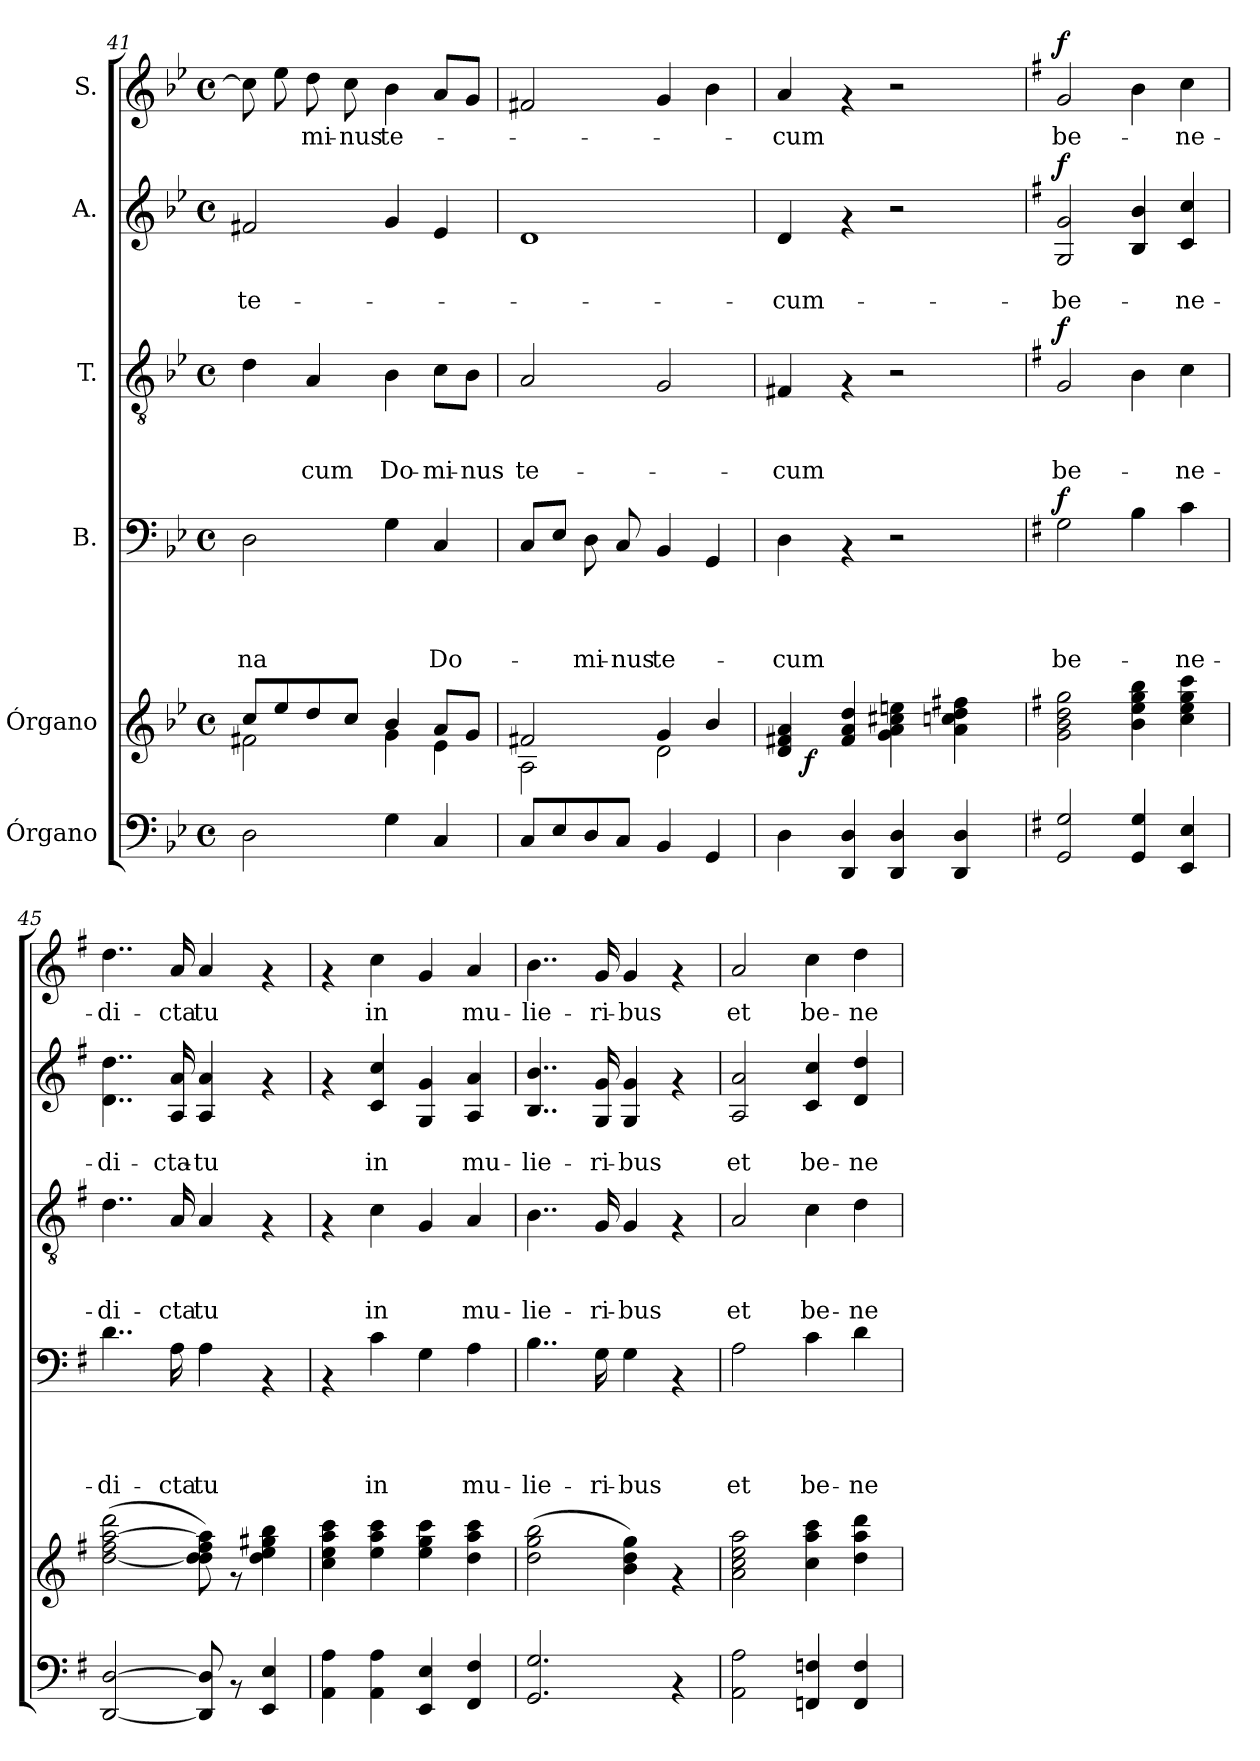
**kern	**kern	**dynam	**kern	**text	**text	**text	**text	**dynam	**kern	**text	**text	**text	**dynam	**kern	**text	**text	**dynam	**kern	**text	**dynam
*part6	*part5	*part5	*part4	*part4	*part4	*part4	*part4	*part4	*part3	*part3	*part3	*part3	*part3	*part2	*part2	*part2	*part2	*part1	*part1	*part1
*staff6	*staff5	*staff5	*staff4	*staff4	*staff4	*staff4	*staff4	*staff4	*staff3	*staff3	*staff3	*staff3	*staff3	*staff2	*staff2	*staff2	*staff2	*staff1	*staff1	*staff1
*I"Órgano	*I"Órgano	*	*I"B.	*	*	*	*	*	*I"T.	*	*	*	*	*I"A.	*	*	*	*I"S.	*	*
!!LO:PB:g=z
*clefF4	*clefG2	*	*clefF4	*	*	*	*	*	*clefGv2	*	*	*	*	*clefG2	*	*	*	*clefG2	*	*
*k[b-e-]	*k[b-e-]	*	*k[b-e-]	*	*	*	*	*	*k[b-e-]	*	*	*	*	*k[b-e-]	*	*	*	*k[b-e-]	*	*
*B-:	*B-:	*	*B-:	*	*	*	*	*	*B-:	*	*	*	*	*B-:	*	*	*	*B-:	*	*
*M4/4	*M4/4	*	*M4/4	*	*	*	*	*	*M4/4	*	*	*	*	*M4/4	*	*	*	*M4/4	*	*
*met(c)	*met(c)	*	*met(c)	*	*	*	*	*	*met(c)	*	*	*	*	*met(c)	*	*	*	*met(c)	*	*
=41	=41	=41	=41	=41	=41	=41	=41	=41	=41	=41	=41	=41	=41	=41	=41	=41	=41	=41	=41	=41
*	*^	*	*	*	*	*	*	*	*	*	*	*	*	*	*	*	*	*	*	*
!	!	!	!	!	!	!	!	!LO:LY:b	!	!	!	!	!	!	!	!	!LO:LY:b	!	!	!	!
2D\	8cc/L	2f#X\	.	2D\	.	.	.	-na	.	4d\	.	.	.	.	2f#X/	.	-te-	.	8cc\]	.	.
.	8ee-/	.	.	.	.	.	.	.	.	.	.	.	.	.	.	.	.	.	8ee-\	.	.
!	!	!	!	!	!	!	!	!	!	!	!	!	!LO:LY:b	!	!	!	!	!	!	!LO:LY:b	!
.	8dd/	.	.	.	.	.	.	.	.	4A/	.	.	-cum	.	.	.	.	.	8dd\	-mi-	.
!	!	!	!	!	!	!	!	!	!	!	!	!	!	!	!	!	!	!	!	!LO:LY:b	!
.	8cc/J	.	.	.	.	.	.	.	.	.	.	.	.	.	.	.	.	.	8cc\	-nus	.
!	!	!	!	!	!	!	!	!	!	!	!	!	!LO:LY:b	!	!	!	!	!	!	!LO:LY:b	!
4G\	4b-/	4g\	.	4G\	.	.	.	.	.	4B-\	.	.	Do-	.	4g/	.	.	.	4b-\	te-	.
!	!	!	!	!	!	!	!	!LO:LY:b	!	!	!	!	!LO:LY:b	!	!	!	!	!	!	!	!
4C/	8a/L	4e-\	.	4C/	.	.	.	Do-	.	8c\L	.	.	-mi-	.	4e-/	.	.	.	8a/L	.	.
!	!	!	!	!	!	!	!	!	!	!	!	!	!LO:LY:b	!	!	!	!	!	!	!	!
.	8g/J	.	.	.	.	.	.	.	.	8B-\J	.	.	-nus	.	.	.	.	.	8g/J	.	.
=42	=42	=42	=42	=42	=42	=42	=42	=42	=42	=42	=42	=42	=42	=42	=42	=42	=42	=42	=42	=42	=42
!	!	!	!	!	!	!	!	!	!	!	!	!	!LO:LY:b	!	!	!	!	!	!	!	!
8C/L	2f#X/	2A\	.	8C/L	.	.	.	.	.	2A/	.	.	te-	.	1d	.	.	.	2f#X/	.	.
8E-/	.	.	.	8E-/J	.	.	.	.	.	.	.	.	.	.	.	.	.	.	.	.	.
!	!	!	!	!	!	!	!	!LO:LY:b	!	!	!	!	!	!	!	!	!	!	!	!	!
8D/	.	.	.	8D\	.	.	.	-mi-	.	.	.	.	.	.	.	.	.	.	.	.	.
!	!	!	!	!	!	!	!	!LO:LY:b	!	!	!	!	!	!	!	!	!	!	!	!	!
8C/J	.	.	.	8C/	.	.	.	-nus	.	.	.	.	.	.	.	.	.	.	.	.	.
!	!	!	!	!	!	!	!	!LO:LY:b	!	!	!	!	!	!	!	!	!	!	!	!	!
4BB-/	4g/	2d\	.	4BB-/	.	.	.	te-	.	2G/	.	.	.	.	.	.	.	.	4g/	.	.
4GG/	4b-/	.	.	4GG/	.	.	.	.	.	.	.	.	.	.	.	.	.	.	4b-\	.	.
=43	=43	=43	=43	=43	=43	=43	=43	=43	=43	=43	=43	=43	=43	=43	=43	=43	=43	=43	=43	=43	=43
!	!	!	!	!	!	!	!	!LO:LY:b	!	!	!	!	!LO:LY:b	!	!	!	!LO:LY:b	!	!	!LO:LY:b	!
4D\	4d/ 4f#X/ 4a/	16.ryy	.	4D\	.	.	.	-cum	.	4F#X/	.	.	-cum	.	4d/	.	-cum-	.	4a/	-cum	.
!	!	!	!LO:DY:b	!	!	!	!	!	!	!	!	!	!	!	!	!	!	!	!	!	!
.	.	2ryy	f	.	.	.	.	.	.	.	.	.	.	.	.	.	.	.	.	.	.
4DD/ 4D/	4f#/ 4a/ 4dd/	.	.	4rAA	.	.	.	.	.	4rF	.	.	.	.	4rf	.	.	.	4rf	.	.
4DD/ 4D/	4g\ 4a\ 4cc#X\ 4een\	.	.	2r	.	.	.	.	.	2r	.	.	.	.	2r	.	.	.	2r	.	.
.	.	4ryy	.	.	.	.	.	.	.	.	.	.	.	.	.	.	.	.	.	.	.
4DD/ 4D/	4a\ 4ccn\ 4dd\ 4ff#X\	.	.	.	.	.	.	.	.	.	.	.	.	.	.	.	.	.	.	.	.
.	.	8ryy	.	.	.	.	.	.	.	.	.	.	.	.	.	.	.	.	.	.	.
.	.	32ryy	.	.	.	.	.	.	.	.	.	.	.	.	.	.	.	.	.	.	.
*	*v	*v	*	*	*	*	*	*	*	*	*	*	*	*	*	*	*	*	*	*	*
=44	=44	=44	=44	=44	=44	=44	=44	=44	=44	=44	=44	=44	=44	=44	=44	=44	=44	=44	=44	=44
*k[f#]	*k[f#]	*	*k[f#]	*	*	*	*	*	*k[f#]	*	*	*	*	*k[f#]	*	*	*	*k[f#]	*	*
*G:	*G:	*	*G:	*	*	*	*	*	*G:	*	*	*	*	*G:	*	*	*	*G:	*	*
*	*^	*	*	*	*	*	*	*	*	*	*	*	*	*	*	*	*	*	*	*
!	!	!	!	!	!	!	!	!LO:LY:b	!LO:DY:a	!	!	!	!LO:LY:b	!LO:DY:a	!	!	!LO:LY:b	!LO:DY:a	!	!LO:LY:b	!LO:DY:a
*	*v	*v	*	*	*	*	*	*	*	*	*	*	*	*	*	*	*	*	*	*	*
2GG/ 2G/	2g\ 2b\ 2dd\ 2gg\	.	2G\	.	.	.	be-	f	2G/	.	.	be-	f	2G/ 2g/	.	-be-	f	2g/	be-	f
4GG/ 4G/	4b\ 4ee\ 4gg\ 4bb\	.	4B\	.	.	.	.	.	4B\	.	.	.	.	4B/ 4b/	.	.	.	4b\	.	.
!	!	!	!	!	!	!	!LO:LY:b	!	!	!	!	!LO:LY:b	!	!	!	!LO:LY:b	!	!	!LO:LY:b	!
4EE/ 4E/	4cc\ 4ee\ 4gg\ 4ccc\	.	4c\	.	.	.	-ne-	.	4c\	.	.	-ne-	.	4c/ 4cc/	.	-ne-	.	4cc\	-ne-	.
=45	=45	=45	=45	=45	=45	=45	=45	=45	=45	=45	=45	=45	=45	=45	=45	=45	=45	=45	=45	=45
!	!	!	!	!	!	!	!LO:LY:b	!	!	!	!	!LO:LY:b	!	!	!	!LO:LY:b	!	!	!LO:LY:b	!
[<2DD/ [>2D/	(<[<2dd\ 2ff#\ [<2aa\ 2ddd\	.	4..d\	.	.	.	-di-	.	4..d\	.	.	-di-	.	4..d\ 4..dd\	.	-di-	.	4..dd\	-di-	.
!	!	!	!	!	!	!	!LO:LY:b	!	!	!	!	!LO:LY:b	!	!	!	!LO:LY:b	!	!	!LO:LY:b	!
.	.	.	16A\	.	.	.	-cta	.	16A/	.	.	-cta	.	16A/ 16a/	.	-cta-	.	16a/	-cta	.
!	!	!	!	!	!	!	!LO:LY:b	!	!	!	!	!LO:LY:b	!	!	!	!LO:LY:b	!	!	!LO:LY:b	!
8DD/] 8D/]	8dd\] 8dd\ 8ff#\ 8aa\])	.	4A\	.	.	.	tu	.	4A/	.	.	tu	.	4A/ 4a/	.	-tu	.	4a/	tu	.
8rAA	8rf	.	.	.	.	.	.	.	.	.	.	.	.	.	.	.	.	.	.	.
4EE/ 4E/	4dd\ 4ee\ 4gg#X\ 4bb\	.	4rAA	.	.	.	.	.	4rF	.	.	.	.	4rf	.	.	.	4rf	.	.
!!LO:PB:g=z
=46	=46	=46	=46	=46	=46	=46	=46	=46	=46	=46	=46	=46	=46	=46	=46	=46	=46	=46	=46	=46
4AA\ 4A\	4cc\ 4ee\ 4aa\ 4ccc\	.	4rAA	.	.	.	.	.	4rF	.	.	.	.	4rf	.	.	.	4rf	.	.
!	!	!	!	!	!	!	!LO:LY:b	!	!	!	!	!LO:LY:b	!	!	!	!LO:LY:b	!	!	!LO:LY:b	!
4AA\ 4A\	4ee\ 4aa\ 4ccc\	.	4c\	.	.	.	in	.	4c\	.	.	in	.	4c/ 4cc/	.	in	.	4cc\	in	.
4EE/ 4E/	4ee\ 4gg\ 4ccc\	.	4G\	.	.	.	.	.	4G/	.	.	.	.	4G/ 4g/	.	.	.	4g/	.	.
!	!	!	!	!	!	!	!LO:LY:b	!	!	!	!	!LO:LY:b	!	!	!	!LO:LY:b	!	!	!LO:LY:b	!
4FF#/ 4F#/	4dd\ 4aa\ 4ccc\	.	4A\	.	.	.	mu-	.	4A/	.	.	mu-	.	4A/ 4a/	.	mu-	.	4a/	mu-	.
=47	=47	=47	=47	=47	=47	=47	=47	=47	=47	=47	=47	=47	=47	=47	=47	=47	=47	=47	=47	=47
!	!	!	!	!	!	!	!LO:LY:b	!	!	!	!	!LO:LY:b	!	!	!	!LO:LY:b	!	!	!LO:LY:b	!
2.GG/ 2.G/	(<2dd\ 2gg\ 2bb\	.	4..B\	.	.	.	-lie-	.	4..B\	.	.	-lie-	.	4..B/ 4..b/	.	-lie-	.	4..b\	-lie-	.
!	!	!	!	!	!	!	!LO:LY:b	!	!	!	!	!LO:LY:b	!	!	!	!LO:LY:b	!	!	!LO:LY:b	!
.	.	.	16G\	.	.	.	-ri-	.	16G/	.	.	-ri-	.	16G/ 16g/	.	-ri-	.	16g/	-ri-	.
!	!	!	!	!	!	!	!LO:LY:b	!	!	!	!	!LO:LY:b	!	!	!	!LO:LY:b	!	!	!LO:LY:b	!
.	4b\ 4dd\ 4gg\)	.	4G\	.	.	.	-bus	.	4G/	.	.	-bus	.	4G/ 4g/	.	-bus	.	4g/	-bus	.
4rAA	4rf	.	4rAA	.	.	.	.	.	4rF	.	.	.	.	4rf	.	.	.	4rf	.	.
=48	=48	=48	=48	=48	=48	=48	=48	=48	=48	=48	=48	=48	=48	=48	=48	=48	=48	=48	=48	=48
!	!	!	!	!	!	!	!LO:LY:b	!	!	!	!	!LO:LY:b	!	!	!	!LO:LY:b	!	!	!LO:LY:b	!
2AA\ 2A\	2a\ 2cc\ 2ee\ 2aa\	.	2A\	.	.	.	et	.	2A/	.	.	et	.	2A/ 2a/	.	et	.	2a/	et	.
!	!	!	!	!	!	!	!LO:LY:b	!	!	!	!	!LO:LY:b	!	!	!	!LO:LY:b	!	!	!LO:LY:b	!
4FFn/ 4Fn/	4cc\ 4aa\ 4ccc\	.	4c\	.	.	.	be-	.	4c\	.	.	be-	.	4c/ 4cc/	.	be-	.	4cc\	be-	.
!	!	!	!	!	!	!	!LO:LY:b	!	!	!	!	!LO:LY:b	!	!	!	!LO:LY:b	!	!	!LO:LY:b	!
4FF/ 4F/	4dd\ 4aa\ 4ddd\	.	4d\	.	.	.	-ne-	.	4d\	.	.	-ne-	.	4d/ 4dd/	.	-ne-	.	4dd\	-ne-	.
=	=	=	=	=	=	=	=	=	=	=	=	=	=	=	=	=	=	=	=	=
*-	*-	*-	*-	*-	*-	*-	*-	*-	*-	*-	*-	*-	*-	*-	*-	*-	*-	*-	*-	*-
